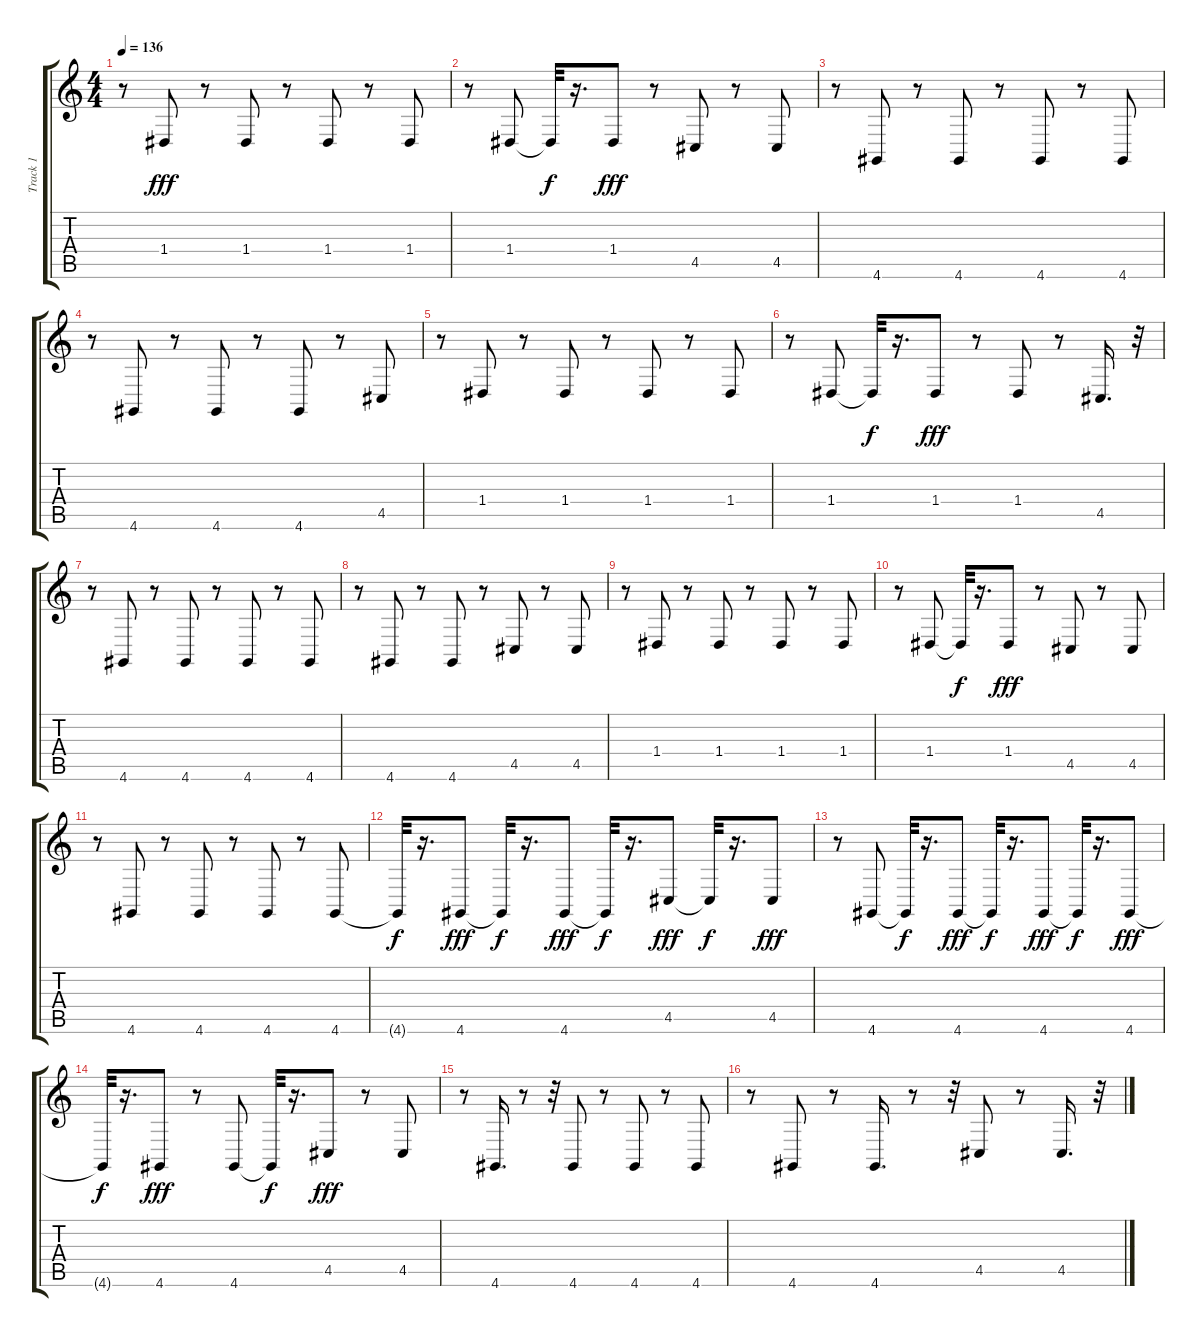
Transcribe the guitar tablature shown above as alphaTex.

\track ("Track 1" "Track 1") {instrument percussiveorgan}
\staff {score tabs}
\tuning (E4 B3 G3 D3 A2 E2) {hide}
\ts (4 4)
\tempo 136
\clef g2
\ks c
r.8{dy fff} 1.4.8 r.8 1.4.8 r.8 1.4.8 r.8 1.4.8 |
r.8 1.4.8 1.4{t}.32{dy f} r.16{d} 1.4.8{dy fff} r.8 4.5.8 r.8 4.5.8 |
r.8 4.6.8 r.8 4.6.8 r.8 4.6.8 r.8 4.6.8 |
r.8 4.6.8 r.8 4.6.8 r.8 4.6.8 r.8 4.5.8 |
r.8 1.4.8 r.8 1.4.8 r.8 1.4.8 r.8 1.4.8 |
r.8 1.4.8 1.4{t}.32{dy f} r.16{d} 1.4.8{dy fff} r.8 1.4.8 r.8 4.5.16{d} r.32 |
r.8 4.6.8 r.8 4.6.8 r.8 4.6.8 r.8 4.6.8 |
r.8 4.6.8 r.8 4.6.8 r.8 4.5.8 r.8 4.5.8 |
r.8 1.4.8 r.8 1.4.8 r.8 1.4.8 r.8 1.4.8 |
r.8 1.4.8 1.4{t}.32{dy f} r.16{d} 1.4.8{dy fff} r.8 4.5.8 r.8 4.5.8 |
r.8 4.6.8 r.8 4.6.8 r.8 4.6.8 r.8 4.6.8 |
4.6{t}.32{dy f} r.16{d} 4.6.8{dy fff} 4.6{t}.32{dy f} r.16{d} 4.6.8{dy fff} 4.6{t}.32{dy f} r.16{d} 4.5.8{dy fff} 4.5{t}.32{dy f} r.16{d} 4.5.8{dy fff} |
r.8 4.6.8 4.6{t}.32{dy f} r.16{d} 4.6.8{dy fff} 4.6{t}.32{dy f} r.16{d} 4.6.8{dy fff} 4.6{t}.32{dy f} r.16{d} 4.6.8{dy fff} |
4.6{t}.32{dy f} r.16{d} 4.6.8{dy fff} r.8 4.6.8 4.6{t}.32{dy f} r.16{d} 4.5.8{dy fff} r.8 4.5.8 |
r.8 4.6.16{d} r.8 r.32 4.6.8 r.8 4.6.8 r.8 4.6.8 |
r.8 4.6.8 r.8 4.6.16{d} r.8 r.32 4.5.8 r.8 4.5.16{d} r.32
